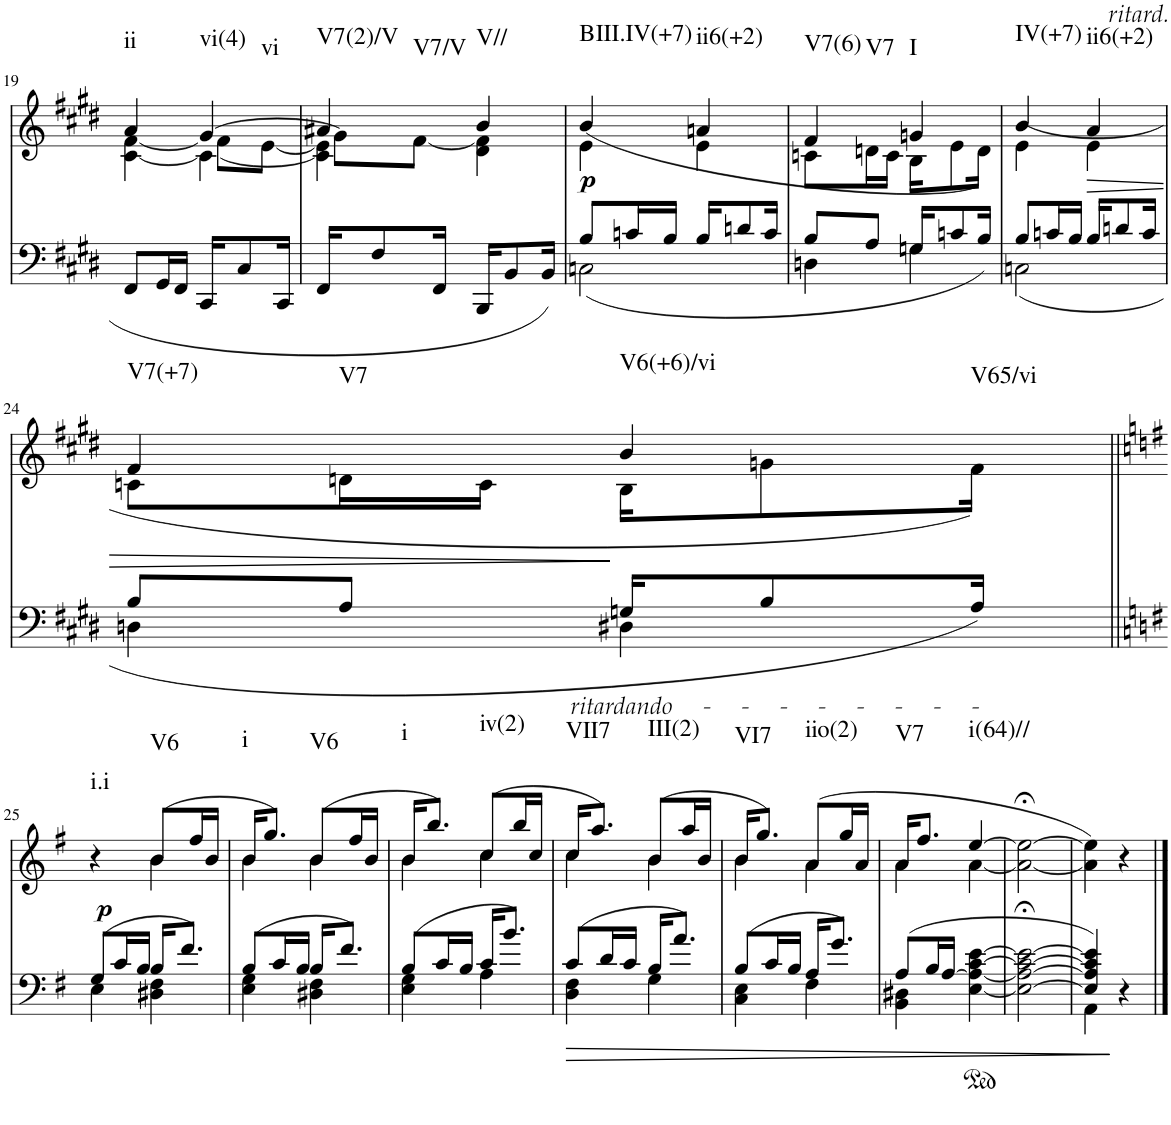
**kern	**kern	**dynam	**harte
*part1	*part1	*part1	*part1
*staff2	*staff1	*staff1/2	*
*I"Piano	*	*	*
*I'Pno.	*	*	*
!!LO:PB:g=z
*clefF4	*clefG2	*	*
*k[f#c#g#d#]	*k[f#c#g#d#]	*	*
*M2/4	*M2/4	*	*
=19	=19	=19	=19
*	*^	*	*
*	*	*^	*	*
!	!	!	!	!	!LO:H:kt=ii
8FF#/L	4a/	[4c#\ [4f#\	4ryy	.	N
16GG#/L	.	.	.	.	.
16FF#/JJ	.	.	.	.	.
!	!	!	!	!	!LO:H:n=1:kt=vi(4)
!	!	!	!	!	!LO:H:n=2:kt=vi
16CC#/KL	[4g#/	4c#\_	8f#\L]	.	N N
8C#/	.	.	.	.	.
.	.	.	[8e\J	.	.
16CC#/Jk	.	.	.	.	.
=20	=20	=20	=20	=20	=20
!	!	!	!	!	!LO:H:n=1:kt=V7(2)/V
!	!	!	!	!	!LO:H:n=2:kt=V7/V
16FF#/KL	4a#X/	4c#\] 4e\]	8g#\L]	.	N N
8F#/	.	.	.	.	.
.	.	.	[8f#\J	.	.
16FF#/Jk	.	.	.	.	.
!	!	!	!	!	!LO:H:kt=V//
16BBB/KL	4b/	4d#\ 4f#\]	4ryy	.	N
8BB/	.	.	.	.	.
16BB/Jk	.	.	.	.	.
*	*	*v	*v	*	*
=21	=21	=21	=21	=21
*^	*	*	*	*
!	!	!	!	!LO:DY:b	!LO:H:kt=7
8B/L	2Cn\	(4b/	4e\	p	B:7
16cn/L	.	.	.	.	.
16B/JJ	.	.	.	.	.
!	!	!	!	!	!LO:H:kt=ii6(+2)
16B/KL	.	4an/	4e\	.	N
8dn/	.	.	.	.	.
16c/Jk	.	.	.	.	.
=22	=22	=22	=22	=22	=22
!	!	!	!	!	!LO:H:n=1:kt=V7(6)
!	!	!	!	!	!LO:H:n=2:kt=V7
8B/L	4Dn\	4f#/	8cn\L	.	N N
8A/J	.	.	16dn\L	.	.
.	.	.	16c\JJ	.	.
!	!	!	!	!	!LO:H:kt=I
16Gn/KL	4G\	4gn/	16B\KL	.	N
8cn/	.	.	8e\	.	.
16B/Jk	.	.	16d\Jk)	.	.
=23	=23	=23	=23	=23	=23
!	!	!	!	!	!LO:H:kt=IV(+7)
8B/L	2Cn\	(4b/	4e\	.	N
16cn/L	.	.	.	.	.
16B/JJ	.	.	.	.	.
!	!	!LO:TX:a:i:t=ritard.	!	!	!
!	!	!	!	!LO:HP:b	!LO:H:kt=ii6(+2)
16B/KL	.	4a/	4e\	>	N
8dn/	.	.	.	.	.
16c/Jk	.	.	.	.	.
!!LO:LB:g=z	!!
=24	=24	=24	=24	=24	=24
!	!	!	!	!	!LO:H:n=1:kt=V7(+7)
!	!	!	!	!	!LO:H:n=2:kt=V7
8B/L	4Dn\	4f#/	8cn\L	.	N N
8A/J	.	.	16dn\L	.	.
.	.	.	16c\JJ	.	.
!	!	!	!	!	!LO:H:n=1:kt=V6(+6)/vi
!	!	!	!	!	!LO:H:n=2:kt=V65/vi
16Gn/KL	4D#X\	4b/	16B\KL	]	N N
8B/	.	.	8gn\	.	.
16A/Jk	.	.	16f#\Jk)	.	.
!!LO:LB:g=z	!!
=25||	=25||	=25||	=25||	=25||	=25||
*k[f#]	*	*k[f#]	*	*	*
!	!	!	!	!LO:DY:b	!LO:H:kt=i.i
8G/L	4E\	4r	4ryy	p	N
16c/L	.	.	.	.	.
16B/JJ	.	.	.	.	.
!	!	!	!	!	!LO:H:kt=V6
16B/KL	4D#X\ 4F#\	(8b/L	4b\	.	N
8.f#/J	.	.	.	.	.
.	.	16ff#/L	.	.	.
.	.	16b/JJ	.	.	.
=26	=26	=26	=26	=26	=26
!	!	!	!	!	!LO:H:kt=i
8B/L	4E\ 4G\	16b/KL	4b\	.	N
.	.	8.gg/J)	.	.	.
16c/L	.	.	.	.	.
16B/JJ	.	.	.	.	.
!	!	!	!	!	!LO:H:kt=V6
16B/KL	4D#X\ 4F#\	(8b/L	4b\	.	N
8.f#/J	.	.	.	.	.
.	.	16ff#/L	.	.	.
.	.	16b/JJ	.	.	.
=27	=27	=27	=27	=27	=27
!	!	!	!	!	!LO:H:kt=i
8B/L	4E\ 4G\	16b/KL	4b\	.	N
.	.	8.bb/J)	.	.	.
16c/L	.	.	.	.	.
16B/JJ	.	.	.	.	.
!	!	!	!	!	!LO:H:kt=iv(2)
16c/KL	4A\	(8cc/L	4cc\	.	N
8.b/J	.	.	.	.	.
.	.	16bb/L	.	.	.
.	.	16cc/JJ	.	.	.
=28	=28	=28	=28	=28	=28
!	!	!LO:TX:a:i:t=ritardando     -     -     -     -     -     -     -     -	!	!	!LO:H:kt=VII7
8c/L	4D\ 4F#\	16cc/KL	4cc\	.	N
.	.	8.aa/J)	.	.	.
16d/L	.	.	.	.	.
16c/JJ	.	.	.	.	.
!	!	!	!	!	!LO:H:kt=III(2)
16B/KL	4G\	(8b/L	4b\	.	N
8.a/J	.	.	.	.	.
.	.	16aa/L	.	.	.
.	.	16b/JJ	.	.	.
=29	=29	=29	=29	=29	=29
!	!	!	!	!	!LO:H:kt=VI7
8B/L	4C\ 4E\	16b/KL	4b\	.	N
.	.	8.gg/J)	.	.	.
16c/L	.	.	.	.	.
16B/JJ	.	.	.	.	.
!	!	!	!	!	!LO:H:kt=iio(2)
16A/KL	4F#\	(8a/L	4a\	.	N
8.g/J	.	.	.	.	.
.	.	16gg/L	.	.	.
.	.	16a/JJ	.	.	.
=30	=30	=30	=30	=30	=30
!	!	!	!	!	!LO:H:kt=V7
8A/L	4BB\ 4D#X\	16a/KL	4a\	.	N
.	.	8.ff#/J	.	.	.
16B/L	.	.	.	.	.
[16A/JJ	.	.	.	.	.
!	!	!	!	!	!LO:H:kt=i(64)//
[4E\ 4A\_ [4c\ [4e\	4ryy	[4ee/	[4a\	.	N
*v	*v	*	*	*	*
*	*v	*v	*	*
=31	=31	=31	=31
2E\_;< 2A\_;< 2c\_;< 2e\_;<	2a\_;< 2ee\_;<	.	.
=32	=32	=32	=32
*^	*	*	*
4E/] 4A/] 4c/] 4e/]	4AA\	4a\] 4ee\])	.	.
4r	4ryy	4r	.	.
*v	*v	*	*	*
==	==	==	==
*-	*-	*-	*-
